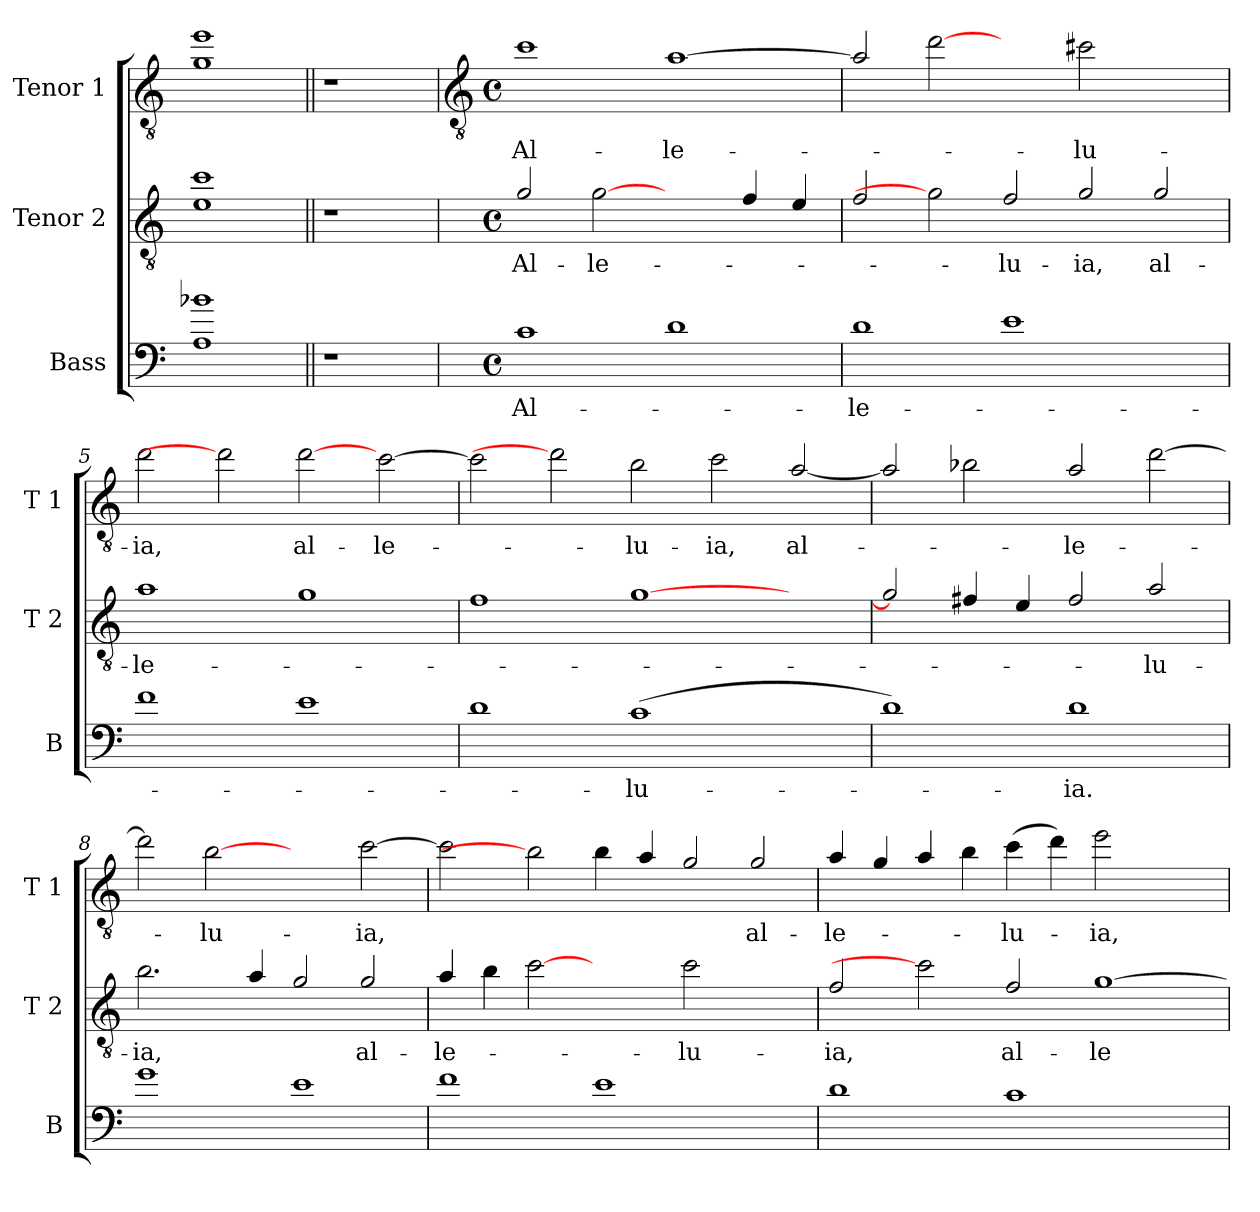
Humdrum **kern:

**kern	**text	**kern	**text	**kern	**text
*part3	*part3	*part2	*part2	*part1	*part1
*staff3	*staff3	*staff2	*staff2	*staff1	*staff1
*I"Bass	*	*I"Tenor 2	*	*I"Tenor 1	*
*I'B	*	*I'T 2	*	*I'T 1	*
*clefF4	*	*clefGv2	*	*clefGv2	*
*ITrd7c12	*	*ITrd7c12	*	*ITrd7c12	*
*k[]	*	*k[]	*	*k[]	*
*C:	*	*C:	*	*C:	*
=1	=1	=1	=1	=1	=1
1AA 1B-X	.	1E 1c	.	1G 1e	.
=2||	=2||	=2||	=2||	=2||	=2||
1r	.	1r	.	1r	.
=3	=3	=3	=3	=3	=3
*	*	*	*	*clefGv2	*
*k[]	*	*k[]	*	*k[]	*
*C:	*	*C:	*	*C:	*
*M4/4	*	*M4/4	*	*M4/4	*
*met(c)	*	*met(c)	*	*met(c)	*
!	!LO:LY:b	!	!LO:LY:b	!	!LO:LY:b
1C	Al-	2G/	Al-	1c	Al-
!	!	!	!LO:LY:b	!	!
.	.	[2G	-le-	.	.
!	!	!	!	!	!LO:LY:b
1D	.	2ryy	.	[1A	-le-
.	.	4F/	.	.	.
.	.	4E/	.	.	.
=4	=4	=4	=4	=4	=4
!	!LO:LY:b	!	!	!	!
1D	-le-	2F/	.	2A/]	.
.	.	2G]	.	[2d	.
!	!	!	!LO:LY:b	!	!
1E	.	2F/	-lu-	2ryy	.
!	!	!	!LO:LY:b	!	!LO:LY:b
.	.	2G/	-ia,	2c#X\	-lu-
!	!	!	!LO:LY:b	!	!
2ryy	.	2G/	al-	2ryy	.
=5	=5	=5	=5	=5	=5
!	!	!	!LO:LY:b	!	!LO:LY:b
1F	.	1A	-le-	2d\	-ia,
.	.	.	.	2d]	.
!	!	!	!	!	!LO:LY:b
1E	.	1G	.	[2d	al-
!	!	!	!	!	!LO:LY:b
.	.	.	.	[2c\	-le-
=6	=6	=6	=6	=6	=6
1D	.	1F	.	2c\]	.
.	.	.	.	2d]	.
!	!LO:LY:b	!	!	!	!LO:LY:b
(>1C	-lu-	[1G	.	2B\	-lu-
!	!	!	!	!	!LO:LY:b
.	.	.	.	2c\	-ia,
!	!	!	!	!	!LO:LY:b
2ryy	.	2ryy	.	[2A/	al-
=7	=7	=7	=7	=7	=7
1D)	.	2G/]	.	2A/]	.
.	.	4F#X/	.	2B-X\	.
.	.	4E/	.	.	.
!	!LO:LY:b	!	!	!	!LO:LY:b
1D	-ia.	2F#/	.	2A/	-le-
!	!	!	!LO:LY:b	!	!
.	.	2A/	-lu-	[2d\	.
!!LO:LB:g=z
=8	=8	=8	=8	=8	=8
!	!	!	!LO:LY:b	!	!
1G	.	2.B\	-ia,	2d\]	.
!	!	!	!	!	!LO:LY:b
.	.	.	.	[2B	-lu-
.	.	4A/	.	.	.
1E	.	2G/	.	2ryy	.
!	!	!	!LO:LY:b	!	!LO:LY:b
.	.	2G/	al-	[2c\	-ia,
=9	=9	=9	=9	=9	=9
!	!	!	!LO:LY:b	!	!
1F	.	4A/	-le-	2c\]	.
.	.	4B\	.	.	.
.	.	[2c	.	2B]	.
1E	.	2ryy	.	4B\	.
.	.	.	.	4A/	.
!	!	!	!LO:LY:b	!	!
.	.	2c\	-lu-	2G/	.
!	!	!	!	!	!LO:LY:b
2ryy	.	2ryy	.	2G/	al-
=10	=10	=10	=10	=10	=10
!	!	!	!LO:LY:b	!	!LO:LY:b
1D	.	2F/	-ia,	4A/	-le-
.	.	.	.	4G/	.
.	.	2c]	.	4A/	.
.	.	.	.	4B\	.
!	!	!	!LO:LY:b	!	!LO:LY:b
1C	.	2F/	al-	(>4c\	-lu-
.	.	.	.	4d\)	.
!	!	!	!LO:LY:b	!	!LO:LY:b
.	.	[1G	-le-	2e\	-ia,
2ryy	.	.	.	2ryy	.
=	=	=	=	=	=
*-	*-	*-	*-	*-	*-
